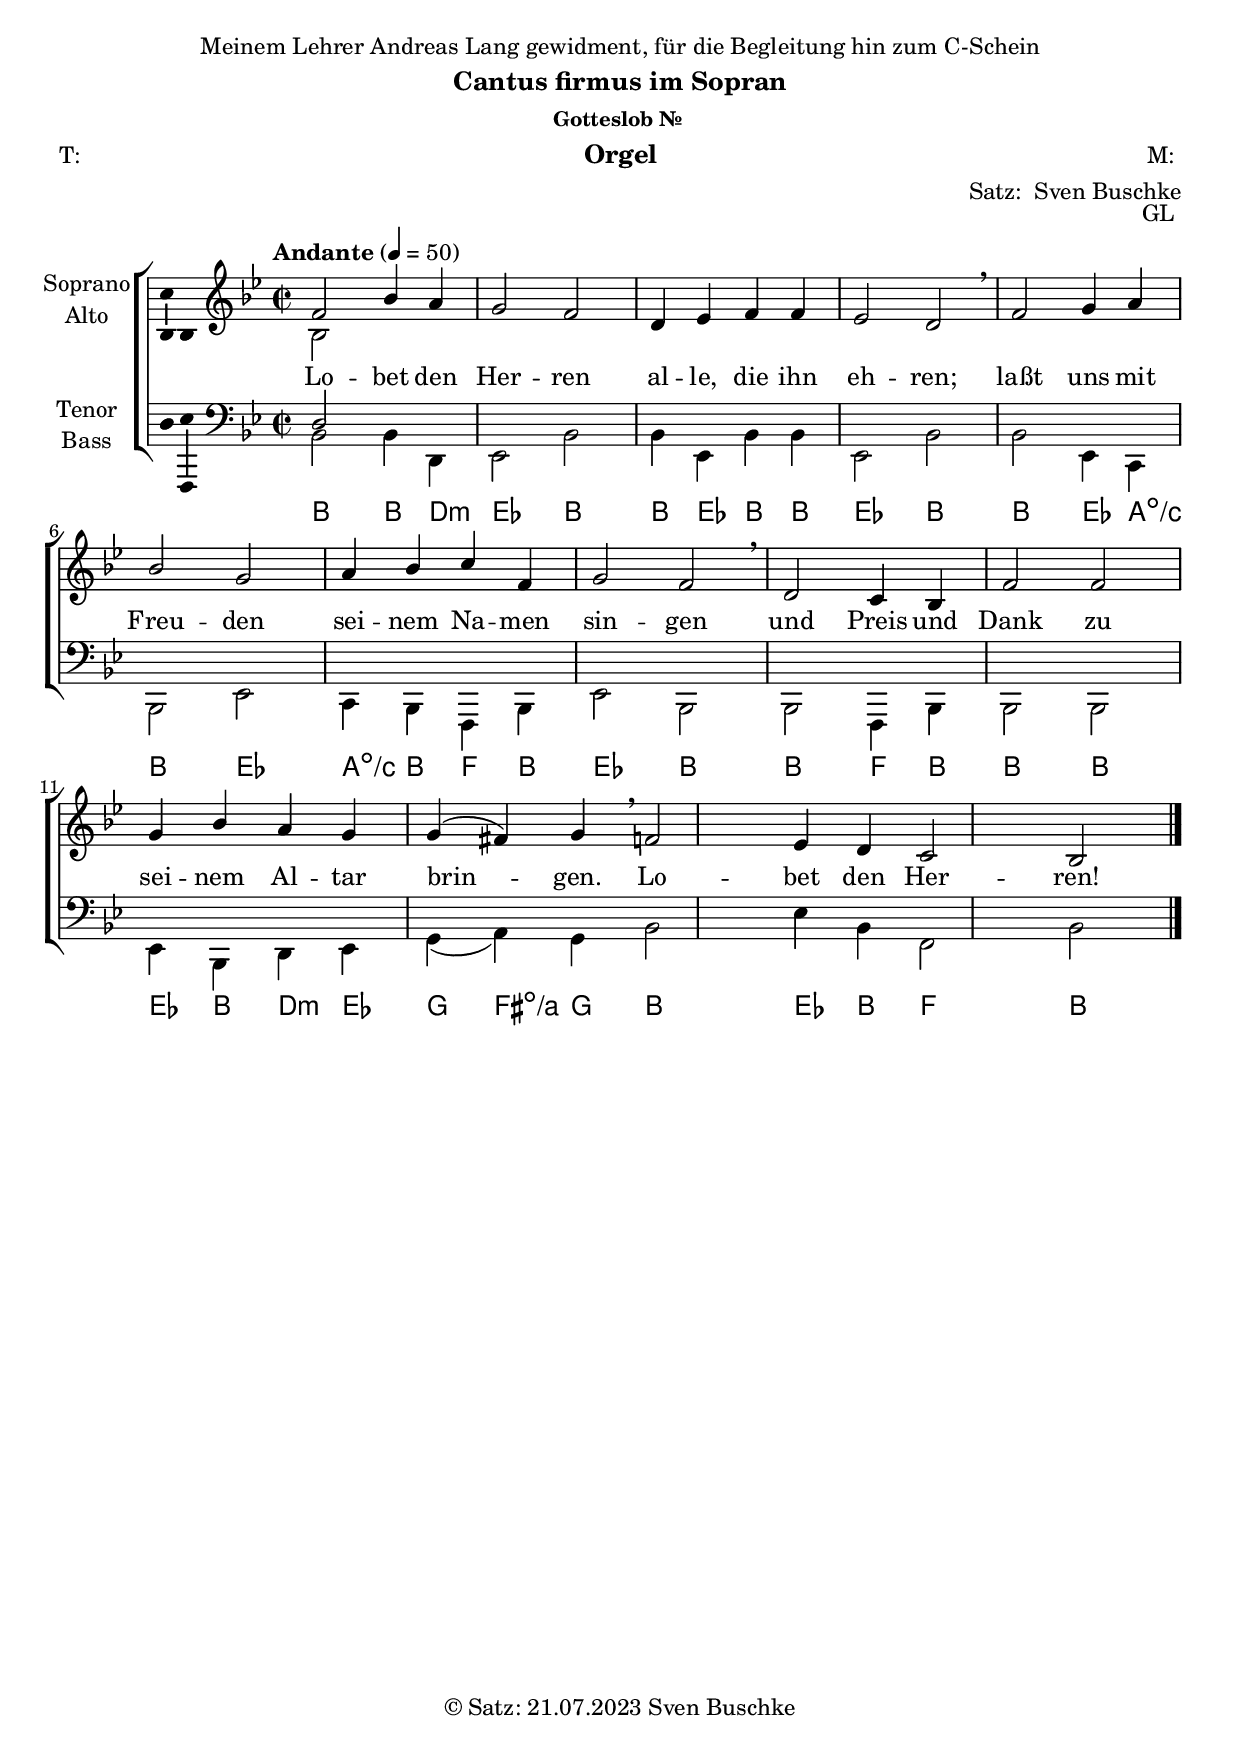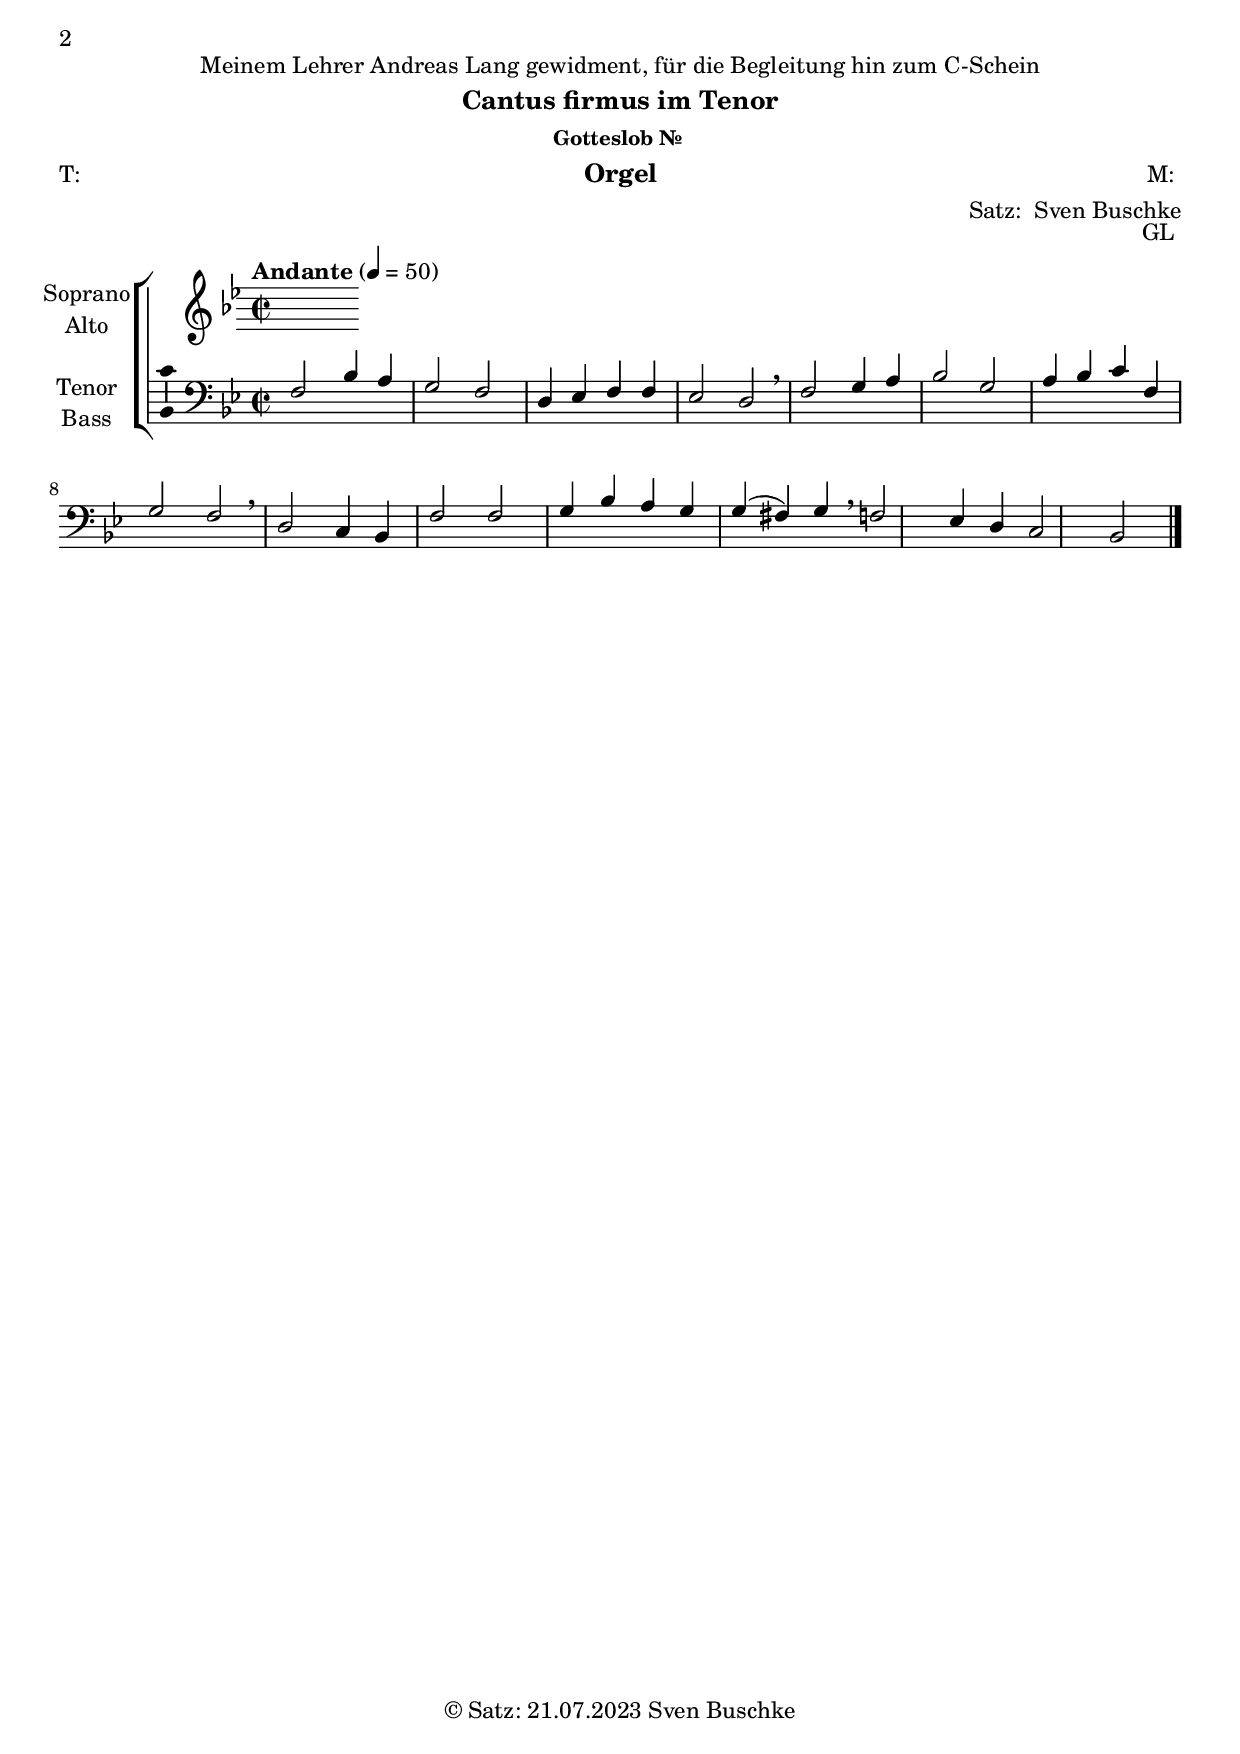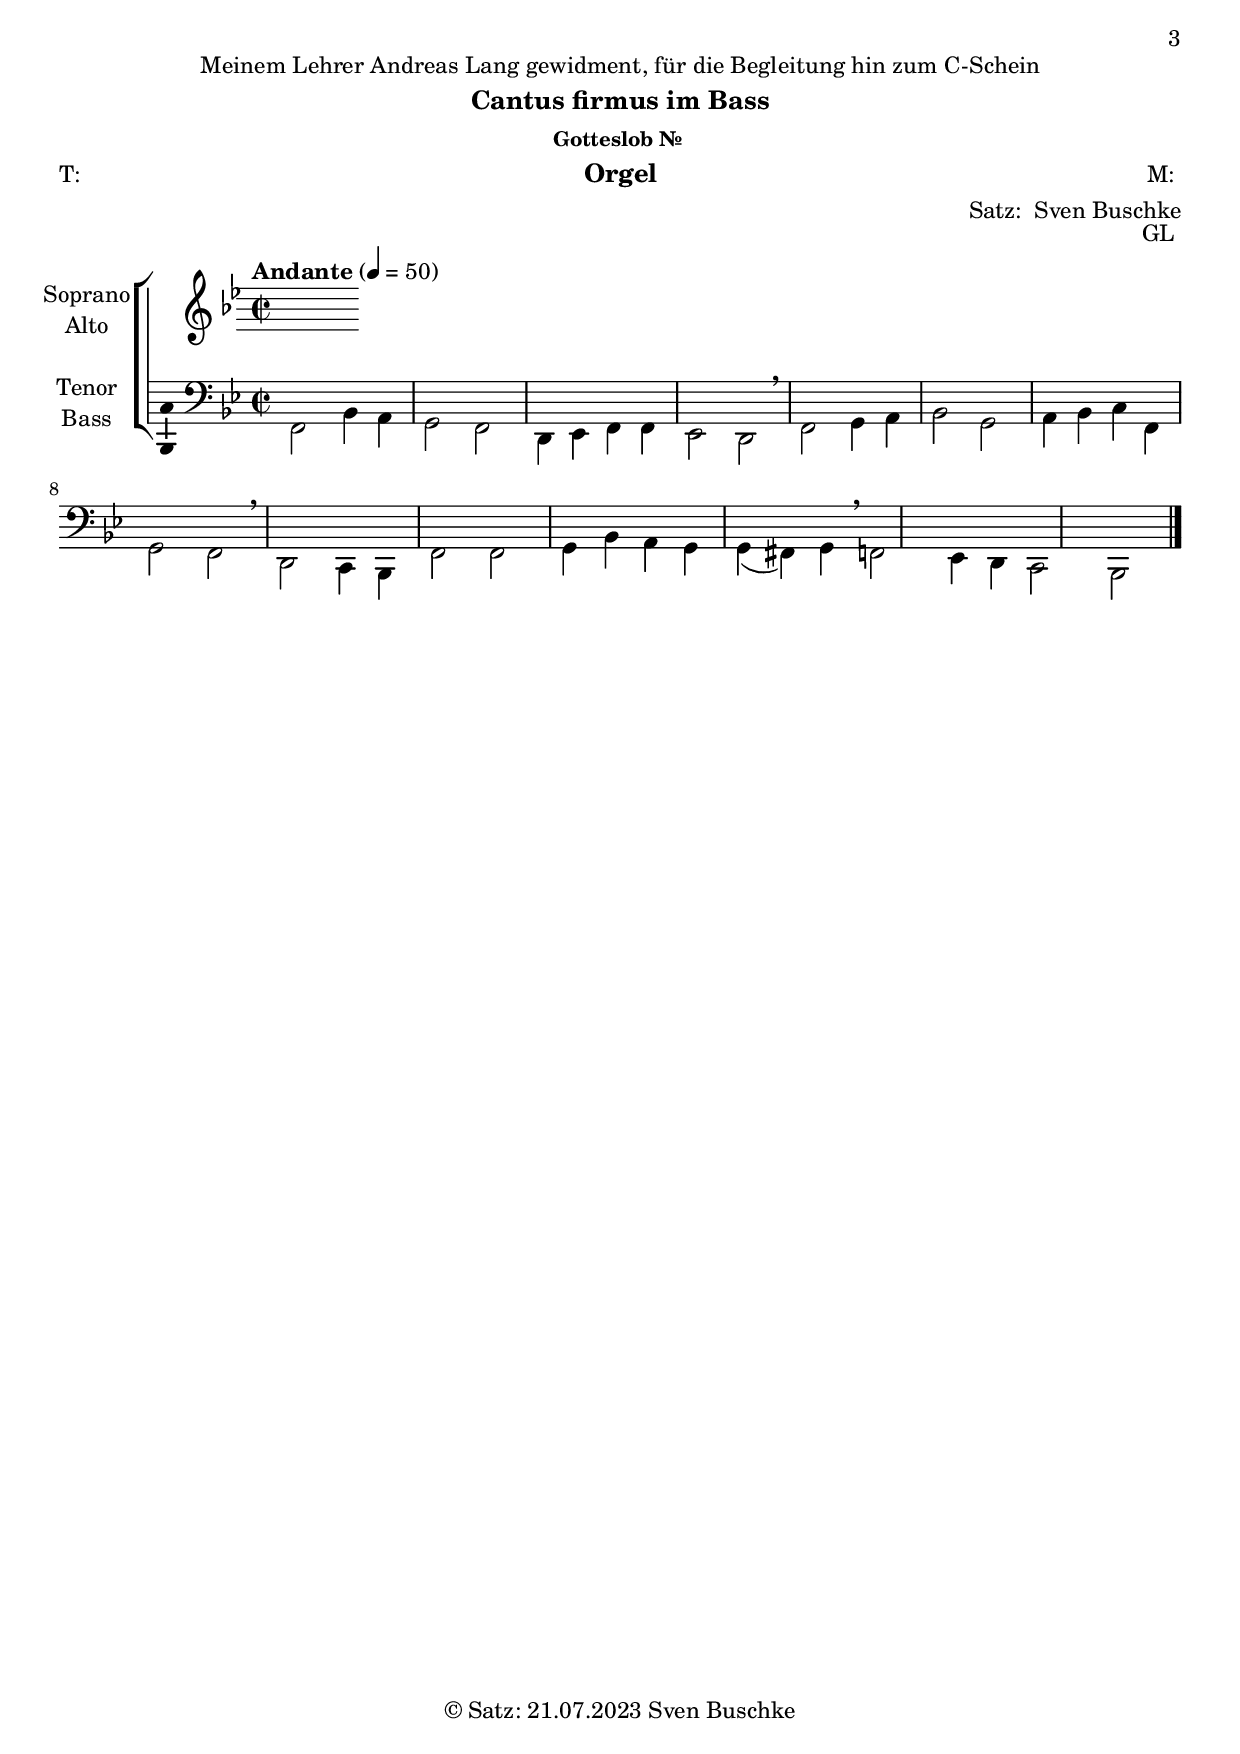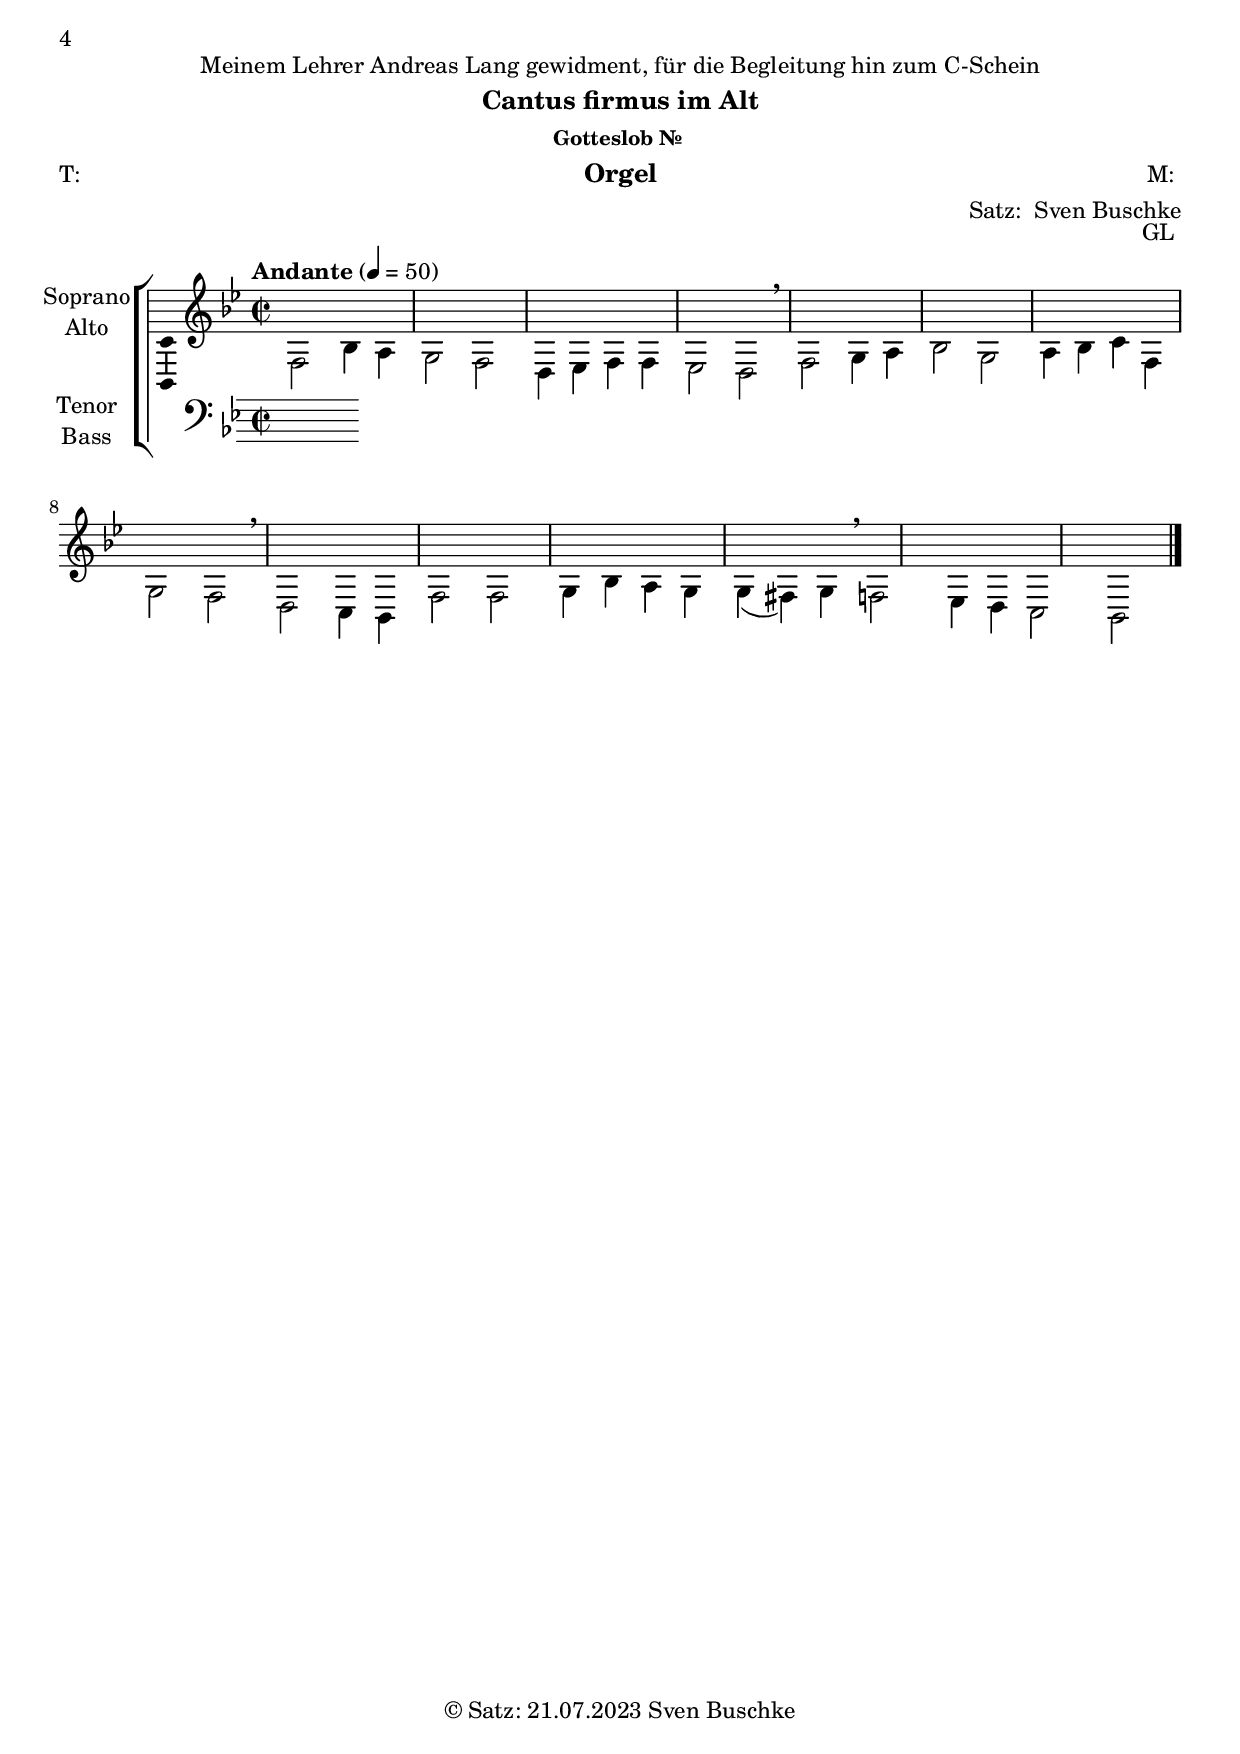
\version "2.24.1"
\language "english"

\include "predefined-guitar-fretboards.ly"

\header {
  dedication = "Meinem Lehrer Andreas Lang gewidment, für die Begleitung hin zum C-Schein"
  title = ""
  subsubtitle = "Gotteslob Nr. "
  instrument = "Orgel"
  composer = "M: "
  arranger = \markup { "Satz: " \with-url #"https://buschke.com" "Sven Buschke" }
  poet = "T: "
  meter = ""
  piece = ""
  opus = "GL "
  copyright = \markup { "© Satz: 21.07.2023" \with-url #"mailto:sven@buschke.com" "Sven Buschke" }
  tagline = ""
}

global = {
  \key bf \major
  \time 2/2
  \tempo "Andante" 4=50
}

scoreASoprano = \relative c'' {
  \global
  % Music follows here.
  f,2 bf4 a g2 f  d4 ef f f ef2 d\breathe
  f g4 a bf2 g a4 bf c f, g2 f\breathe
  d c4 bf f'2f g4 bf a g g(fs) g\breathe
  f2 ef4 d c2 bf
  \bar "|."
}

scoreAAlto = \relative c' {
  \global
  % Music follows here.
  bf2
}

scoreATenor = \relative c' {
  \global
  % Music follows here.
  d,2
}

scoreABass = \relative c' {
  \global
  % Music follows here.
  bf,2 bf4 d, ef2 bf' bf4 ef, bf' bf ef,2 bf'
  bf ef,4 c bf2 ef c4 bf f bf ef2 bf
  bf f4 bf bf2 bf ef4 bf d ef g(a)g
  bf2 ef4 bf f2 bf
  
}

scoreAVerse = \lyricmode {
  % Lyrics follow here.
  Lo -- bet den Her -- ren al -- le, die ihn eh -- ren;
laßt uns mit Freu -- den sei -- nem Na -- men sin -- gen
und Preis und Dank zu sei -- nem Al -- tar brin -- gen.
Lo -- bet den Her -- ren!

}

scoreAChordNames = \chordmode {
  \global
  \germanChords
  % Chords follow here.
  bf2 bf4 d:m ef2 bf bf4 ef bf bf ef2 bf
  bf ef4 a:dim/c bf2 ef a4:dim/c bf f bf ef2 bf
  bf f4 bf bf2 bf ef4 bf d:m ef g(fs:dim/a)g
  bf2 ef4 bf f2 bf
}

scoreAFigBass = \figuremode {
  \global
  % Figures follow here.
  
}

scoreAChoirPart = \new ChoirStaff <<
  \new Staff \with {
    midiInstrument = "choir aahs"
    instrumentName = \markup \center-column { "Soprano" "Alto" }
  } <<
    \new Voice = "soprano" \with {
      \consists "Ambitus_engraver"
    } { \voiceOne \scoreASoprano }
    \new Voice = "alto" \with {
      \consists "Ambitus_engraver"
      \override Ambitus #'X-offset = #2.0
    } { \voiceTwo \scoreAAlto }
  >>
  \new Lyrics \with {
    \override VerticalAxisGroup #'staff-affinity = #CENTER
  } \lyricsto "soprano" \scoreAVerse
  \new Staff \with {
    midiInstrument = "choir aahs"
    instrumentName = \markup \center-column { "Tenor" "Bass" }
  } <<
    \clef bass
    \new Voice = "tenor" \with {
      \consists "Ambitus_engraver"
    } { \voiceOne \scoreATenor }
    \new Voice = "bass" \with {
      \consists "Ambitus_engraver"
      \override Ambitus #'X-offset = #2.0
    } { \voiceTwo \scoreABass }
  >>
>>

scoreAChordsPart = <<
  \new ChordNames \scoreAChordNames
%   \scoreAChordNames
%   \new FretBoards \scoreAChordNames
>>

scoreABassFiguresPart = \new FiguredBass \with {
  useBassFigureExtenders = ##t
} \scoreAFigBass

\bookpart {
  \header {
      subtitle = "Cantus firmus im Sopran"
  }
  \score {
    <<
      \scoreAChoirPart
      \scoreAChordsPart
      \scoreABassFiguresPart
    >>
    \layout { }
    \midi {
      \tempo 4=100
    }
  }
}

scoreBSoprano = \relative c'' {
  \global
  % Music follows here.
  
}

scoreBAlto = \relative c' {
  \global
  % Music follows here.
  
}

scoreBTenor = \relative c' {
  \global
  % Music follows here.
  f,2 bf4 a g2 f  d4 ef f f ef2 d\breathe
  f g4 a bf2 g a4 bf c f, g2 f\breathe
  d c4 bf f'2f g4 bf a g g(fs) g\breathe
  f2 ef4 d c2 bf
  \bar "|."
  
}

scoreBBass = \relative c {
  \global
  % Music follows here.
  
}

scoreBVerse = \lyricmode {
  % Lyrics follow here.
  
Der unser Leben, das er uns gegeben,
in dieser Nacht so väterlich bedecket
und aus dem Schlaf uns fröhlich auferwecket:
Lobet den Herren!

Daß unsre Sinnen wir noch brauchen können
und Händ und Füße, Zung und Lippen regen,
das haben wir zu danken seinem Segen.
Lobet den Herren!

Daß Feuerflammen uns nicht allzusammen
mit unsern Häusern unversehns gefressen,
das macht’s, daß wir in seinem Schoß gesessen.
Lobet den Herren!

Daß Dieb und Räuber unser Gut und Leiber
nicht angetast’ und grausamlich verletzet,
dawider hat sein Engel sich gesetzet.
Lobet den Herren!

O treuer Hüter, Brunnen aller Güter,
ach laß doch ferner über unser Leben
bei Tag und Nacht dein Huld und Güte schweben.
Lobet den Herren!
}

scoreBChordNames = \chordmode {
  \global
  \germanChords
  % Chords follow here.
  
}

scoreBFigBass = \figuremode {
  \global
  % Figures follow here.
  
}

scoreBChoirPart = \new ChoirStaff <<
  \new Staff \with {
    midiInstrument = "choir aahs"
    instrumentName = \markup \center-column { "Soprano" "Alto" }
  } <<
    \new Voice = "soprano" \with {
      \consists "Ambitus_engraver"
    } { \voiceOne \scoreBSoprano }
    \new Voice = "alto" \with {
      \consists "Ambitus_engraver"
      \override Ambitus #'X-offset = #2.0
    } { \voiceTwo \scoreBAlto }
  >>
  \new Lyrics \with {
    \override VerticalAxisGroup #'staff-affinity = #CENTER
  } \lyricsto "soprano" \scoreBVerse
  \new Staff \with {
    midiInstrument = "choir aahs"
    instrumentName = \markup \center-column { "Tenor" "Bass" }
  } <<
    \clef bass
    \new Voice = "tenor" \with {
      \consists "Ambitus_engraver"
    } { \voiceOne \scoreBTenor }
    \new Voice = "bass" \with {
      \consists "Ambitus_engraver"
      \override Ambitus #'X-offset = #2.0
    } { \voiceTwo \scoreBBass }
  >>
>>

scoreBChordsPart = <<
  \new ChordNames \scoreBChordNames
%   \scoreBChordNames
%   \new FretBoards \scoreBChordNames
>>

scoreBBassFiguresPart = \new FiguredBass \with {
  useBassFigureExtenders = ##t
} \scoreBFigBass

\bookpart {
  \header {
      subtitle = "Cantus firmus im Tenor"
  }
  \score {
    <<
      \scoreBChoirPart
      \scoreBChordsPart
      \scoreBBassFiguresPart
    >>
    \layout { }
    \midi {
      \tempo 4=100
    }
  }
}

scoreCSoprano = \relative c'' {
  \global
  % Music follows here.
  
}

scoreCAlto = \relative c' {
  \global
  % Music follows here.
  
}

scoreCTenor = \relative c' {
  \global
  % Music follows here.
  
}

scoreCBass = \relative c {
  \global
  % Music follows here.
  f,2 bf4 a g2 f  d4 ef f f ef2 d\breathe
  f g4 a bf2 g a4 bf c f, g2 f\breathe
  d c4 bf f'2f g4 bf a g g(fs) g\breathe
  f2 ef4 d c2 bf
  \bar "|."
  
}

scoreCVerse = \lyricmode {
  % Lyrics follow here.
  
}

scoreCChordNames = \chordmode {
  \global
  \germanChords
  % Chords follow here.
  
}

scoreCFigBass = \figuremode {
  \global
  % Figures follow here.
  
}

scoreCChoirPart = \new ChoirStaff <<
  \new Staff \with {
    midiInstrument = "choir aahs"
    instrumentName = \markup \center-column { "Soprano" "Alto" }
  } <<
    \new Voice = "soprano" \with {
      \consists "Ambitus_engraver"
    } { \voiceOne \scoreCSoprano }
    \new Voice = "alto" \with {
      \consists "Ambitus_engraver"
      \override Ambitus #'X-offset = #2.0
    } { \voiceTwo \scoreCAlto }
  >>
  \new Lyrics \with {
    \override VerticalAxisGroup #'staff-affinity = #CENTER
  } \lyricsto "soprano" \scoreCVerse
  \new Staff \with {
    midiInstrument = "choir aahs"
    instrumentName = \markup \center-column { "Tenor" "Bass" }
  } <<
    \clef bass
    \new Voice = "tenor" \with {
      \consists "Ambitus_engraver"
    } { \voiceOne \scoreCTenor }
    \new Voice = "bass" \with {
      \consists "Ambitus_engraver"
      \override Ambitus #'X-offset = #2.0
    } { \voiceTwo \scoreCBass }
  >>
>>

scoreCChordsPart = <<
  \new ChordNames \scoreCChordNames
%   \scoreCChordNames
%   \new FretBoards \scoreCChordNames
>>

scoreCBassFiguresPart = \new FiguredBass \with {
  useBassFigureExtenders = ##t
} \scoreCFigBass

\bookpart {
  \header {
      subtitle = "Cantus firmus im Bass"
  }
  \score {
    <<
      \scoreCChoirPart
      \scoreCChordsPart
      \scoreCBassFiguresPart
    >>
    \layout { }
    \midi {
      \tempo 4=100
    }
  }
}

scoreDSoprano = \relative c'' {
  \global
  % Music follows here.
  
}

scoreDAlto = \relative c' {
  \global
  % Music follows here.
  f,2 bf4 a g2 f  d4 ef f f ef2 d\breathe
  f g4 a bf2 g a4 bf c f, g2 f\breathe
  d c4 bf f'2f g4 bf a g g(fs) g\breathe
  f2 ef4 d c2 bf
  \bar "|."
  
}

scoreDTenor = \relative c' {
  \global
  % Music follows here.
  
}

scoreDBass = \relative c {
  \global
  % Music follows here.
  
}

scoreDVerse = \lyricmode {
  % Lyrics follow here.
  
}

scoreDChordNames = \chordmode {
  \global
  \germanChords
  % Chords follow here.
  
}

scoreDFigBass = \figuremode {
  \global
  % Figures follow here.
  
}

scoreDChoirPart = \new ChoirStaff <<
  \new Staff \with {
    midiInstrument = "choir aahs"
    instrumentName = \markup \center-column { "Soprano" "Alto" }
  } <<
    \new Voice = "soprano" \with {
      \consists "Ambitus_engraver"
    } { \voiceOne \scoreDSoprano }
    \new Voice = "alto" \with {
      \consists "Ambitus_engraver"
      \override Ambitus #'X-offset = #2.0
    } { \voiceTwo \scoreDAlto }
  >>
  \new Lyrics \with {
    \override VerticalAxisGroup #'staff-affinity = #CENTER
  } \lyricsto "soprano" \scoreDVerse
  \new Staff \with {
    midiInstrument = "choir aahs"
    instrumentName = \markup \center-column { "Tenor" "Bass" }
  } <<
    \clef bass
    \new Voice = "tenor" \with {
      \consists "Ambitus_engraver"
    } { \voiceOne \scoreDTenor }
    \new Voice = "bass" \with {
      \consists "Ambitus_engraver"
      \override Ambitus #'X-offset = #2.0
    } { \voiceTwo \scoreDBass }
  >>
>>

scoreDChordsPart = <<
  \new ChordNames \scoreDChordNames
%   \scoreDChordNames
%   \new FretBoards \scoreDChordNames
>>

scoreDBassFiguresPart = \new FiguredBass \with {
  useBassFigureExtenders = ##t
} \scoreDFigBass

\bookpart {
  \header {
      subtitle = "Cantus firmus im Alt"
  }
  \score {
    <<
      \scoreDChoirPart
      \scoreDChordsPart
      \scoreDBassFiguresPart
    >>
    \layout { }
    \midi {
      \tempo 4=100
    }
  }
}